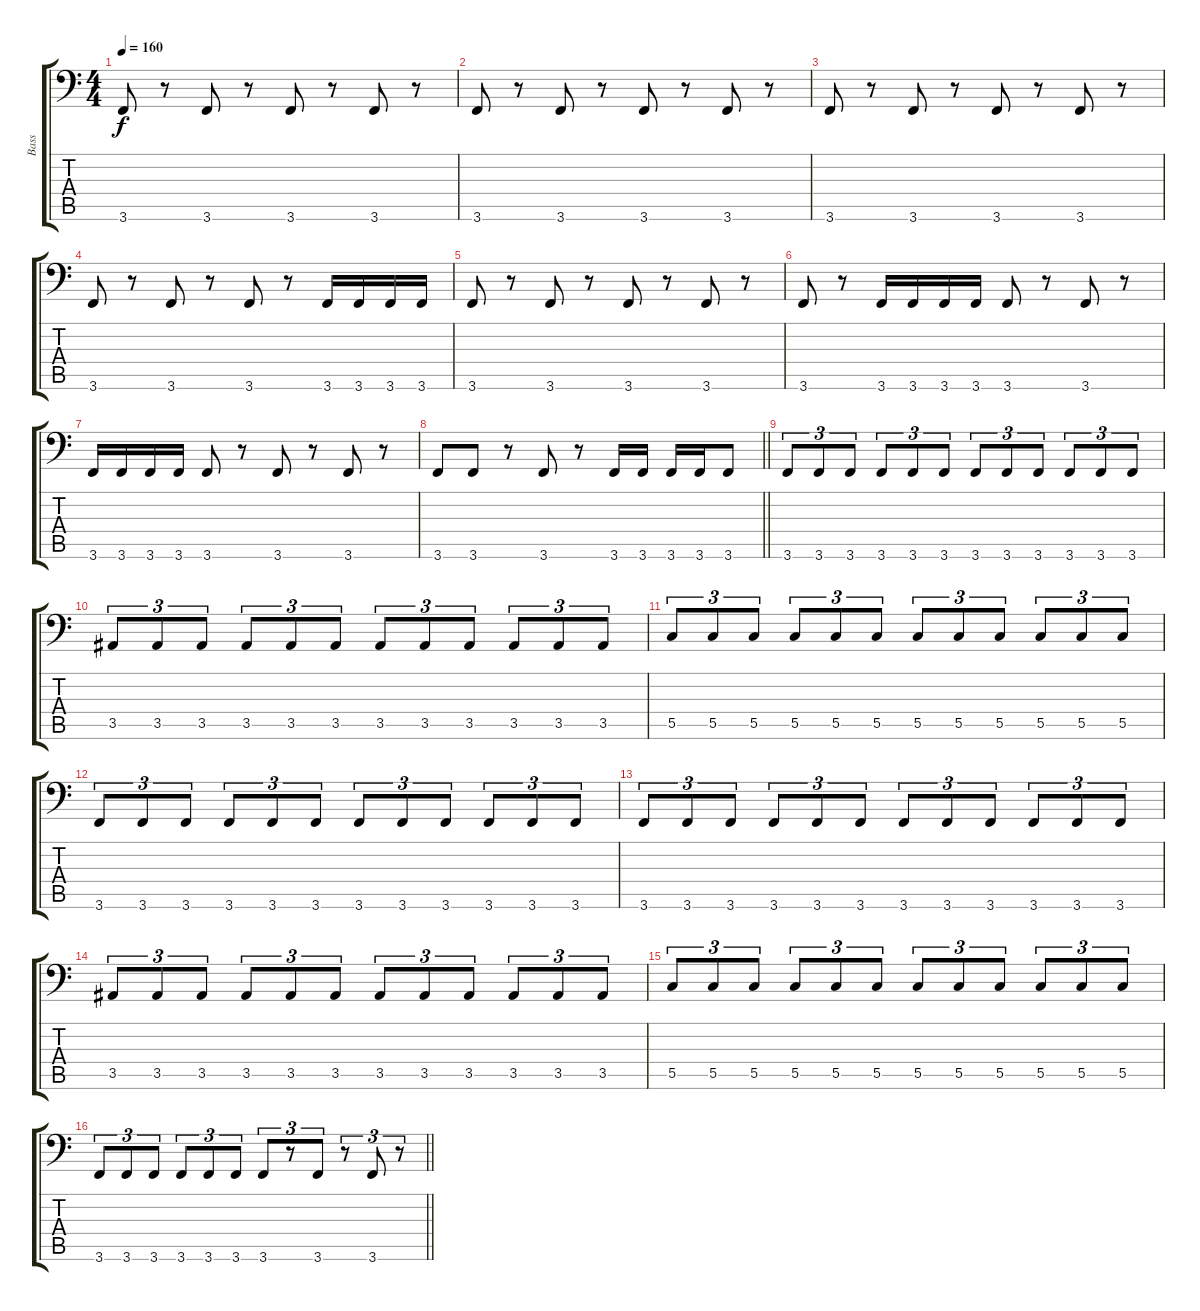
\track ("Bass" "Bass") {instrument electricbassfinger}
\staff {score tabs}
\tuning (D3 A2 F2 C2 G1 D1) {hide}
\ts (4 4)
\tempo 160
\clef f4
\ks c
3.6.8{dy f} r.8 3.6.8 r.8 3.6.8 r.8 3.6.8 r.8 |
3.6.8 r.8 3.6.8 r.8 3.6.8 r.8 3.6.8 r.8 |
3.6.8 r.8 3.6.8 r.8 3.6.8 r.8 3.6.8 r.8 |
3.6.8 r.8 3.6.8 r.8 3.6.8 r.8 3.6.16 3.6.16 3.6.16 3.6.16 |
3.6.8 r.8 3.6.8 r.8 3.6.8 r.8 3.6.8 r.8 |
3.6.8 r.8 3.6.16 3.6.16 3.6.16 3.6.16 3.6.8 r.8 3.6.8 r.8 |
3.6.16 3.6.16 3.6.16 3.6.16 3.6.8 r.8 3.6.8 r.8 3.6.8 r.8 |
\barLineRight lightlight
3.6.8 3.6.8 r.8 3.6.8 r.8 3.6.16 3.6.16 3.6.16 3.6.16 3.6.8 |
3.6.8{tu (3 2)} 3.6.8{tu (3 2)} 3.6.8{tu (3 2)} 3.6.8{tu (3 2)} 3.6.8{tu (3 2)} 3.6.8{tu (3 2)} 3.6.8{tu (3 2)} 3.6.8{tu (3 2)} 3.6.8{tu (3 2)} 3.6.8{tu (3 2)} 3.6.8{tu (3 2)} 3.6.8{tu (3 2)} |
3.5.8{tu (3 2)} 3.5.8{tu (3 2)} 3.5.8{tu (3 2)} 3.5.8{tu (3 2)} 3.5.8{tu (3 2)} 3.5.8{tu (3 2)} 3.5.8{tu (3 2)} 3.5.8{tu (3 2)} 3.5.8{tu (3 2)} 3.5.8{tu (3 2)} 3.5.8{tu (3 2)} 3.5.8{tu (3 2)} |
5.5.8{tu (3 2)} 5.5.8{tu (3 2)} 5.5.8{tu (3 2)} 5.5.8{tu (3 2)} 5.5.8{tu (3 2)} 5.5.8{tu (3 2)} 5.5.8{tu (3 2)} 5.5.8{tu (3 2)} 5.5.8{tu (3 2)} 5.5.8{tu (3 2)} 5.5.8{tu (3 2)} 5.5.8{tu (3 2)} |
3.6.8{tu (3 2)} 3.6.8{tu (3 2)} 3.6.8{tu (3 2)} 3.6.8{tu (3 2)} 3.6.8{tu (3 2)} 3.6.8{tu (3 2)} 3.6.8{tu (3 2)} 3.6.8{tu (3 2)} 3.6.8{tu (3 2)} 3.6.8{tu (3 2)} 3.6.8{tu (3 2)} 3.6.8{tu (3 2)} |
3.6.8{tu (3 2)} 3.6.8{tu (3 2)} 3.6.8{tu (3 2)} 3.6.8{tu (3 2)} 3.6.8{tu (3 2)} 3.6.8{tu (3 2)} 3.6.8{tu (3 2)} 3.6.8{tu (3 2)} 3.6.8{tu (3 2)} 3.6.8{tu (3 2)} 3.6.8{tu (3 2)} 3.6.8{tu (3 2)} |
3.5.8{tu (3 2)} 3.5.8{tu (3 2)} 3.5.8{tu (3 2)} 3.5.8{tu (3 2)} 3.5.8{tu (3 2)} 3.5.8{tu (3 2)} 3.5.8{tu (3 2)} 3.5.8{tu (3 2)} 3.5.8{tu (3 2)} 3.5.8{tu (3 2)} 3.5.8{tu (3 2)} 3.5.8{tu (3 2)} |
5.5.8{tu (3 2)} 5.5.8{tu (3 2)} 5.5.8{tu (3 2)} 5.5.8{tu (3 2)} 5.5.8{tu (3 2)} 5.5.8{tu (3 2)} 5.5.8{tu (3 2)} 5.5.8{tu (3 2)} 5.5.8{tu (3 2)} 5.5.8{tu (3 2)} 5.5.8{tu (3 2)} 5.5.8{tu (3 2)} |
\barLineRight lightlight
3.6.8{tu (3 2)} 3.6.8{tu (3 2)} 3.6.8{tu (3 2)} 3.6.8{tu (3 2)} 3.6.8{tu (3 2)} 3.6.8{tu (3 2)} 3.6.8{tu (3 2)} r.8{tu (3 2)} 3.6.8{tu (3 2)} r.8{tu (3 2)} 3.6.8{tu (3 2)} r.8{tu (3 2)}
